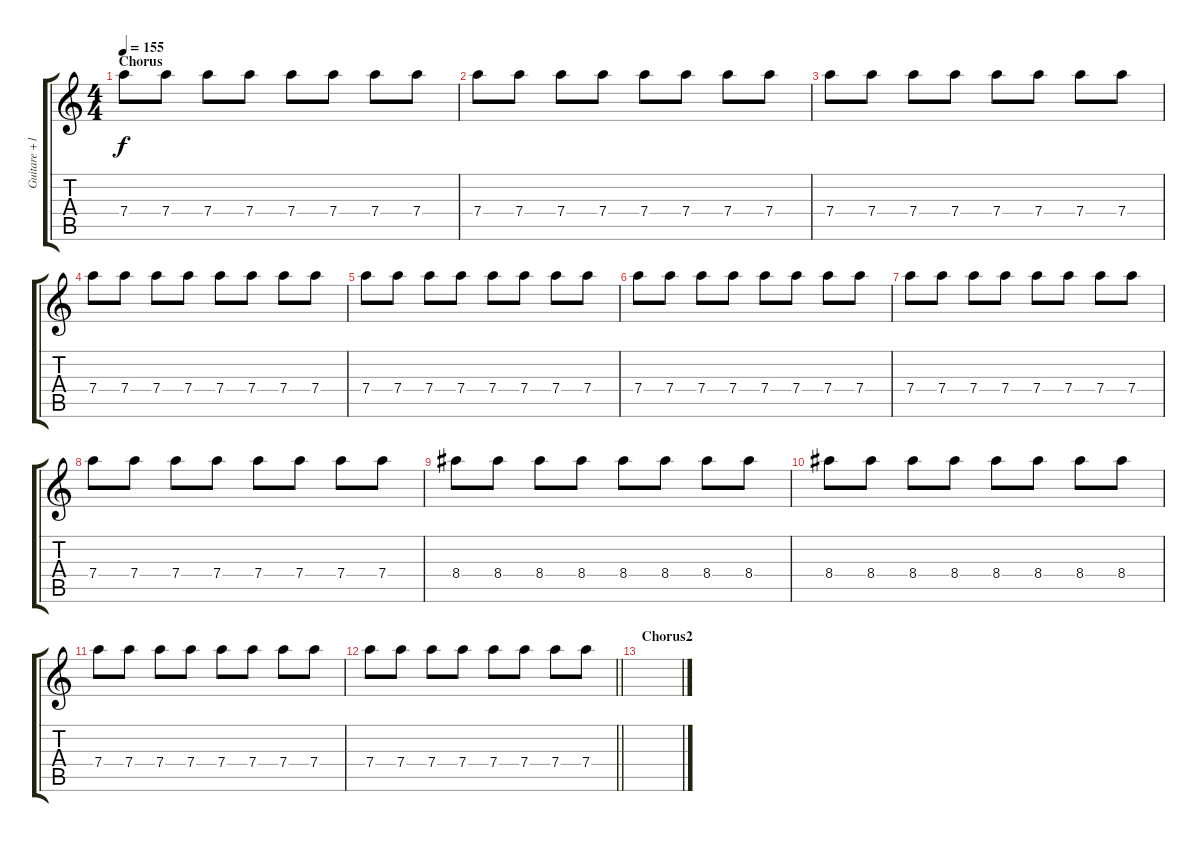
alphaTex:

\track ("Guitare +1oct" "Guitare +1") {instrument distortionguitar}
\staff {score tabs}
\tuning (E5 B4 G4 D4 A3 D3) {hide}
\ts (4 4)
\section ("" "Chorus")
\tempo 155
\clef g2
\ks c
7.4.8{dy f} 7.4.8 7.4.8 7.4.8 7.4.8 7.4.8 7.4.8 7.4.8 |
7.4.8 7.4.8 7.4.8 7.4.8 7.4.8 7.4.8 7.4.8 7.4.8 |
7.4.8 7.4.8 7.4.8 7.4.8 7.4.8 7.4.8 7.4.8 7.4.8 |
7.4.8 7.4.8 7.4.8 7.4.8 7.4.8 7.4.8 7.4.8 7.4.8 |
7.4.8 7.4.8 7.4.8 7.4.8 7.4.8 7.4.8 7.4.8 7.4.8 |
7.4.8 7.4.8 7.4.8 7.4.8 7.4.8 7.4.8 7.4.8 7.4.8 |
7.4.8 7.4.8 7.4.8 7.4.8 7.4.8 7.4.8 7.4.8 7.4.8 |
7.4.8 7.4.8 7.4.8 7.4.8 7.4.8 7.4.8 7.4.8 7.4.8 |
8.4.8 8.4.8 8.4.8 8.4.8 8.4.8 8.4.8 8.4.8 8.4.8 |
8.4.8 8.4.8 8.4.8 8.4.8 8.4.8 8.4.8 8.4.8 8.4.8 |
7.4.8 7.4.8 7.4.8 7.4.8 7.4.8 7.4.8 7.4.8 7.4.8 |
\barLineRight lightlight
7.4.8 7.4.8 7.4.8 7.4.8 7.4.8 7.4.8 7.4.8 7.4.8 |
\section ("" "Chorus2")
